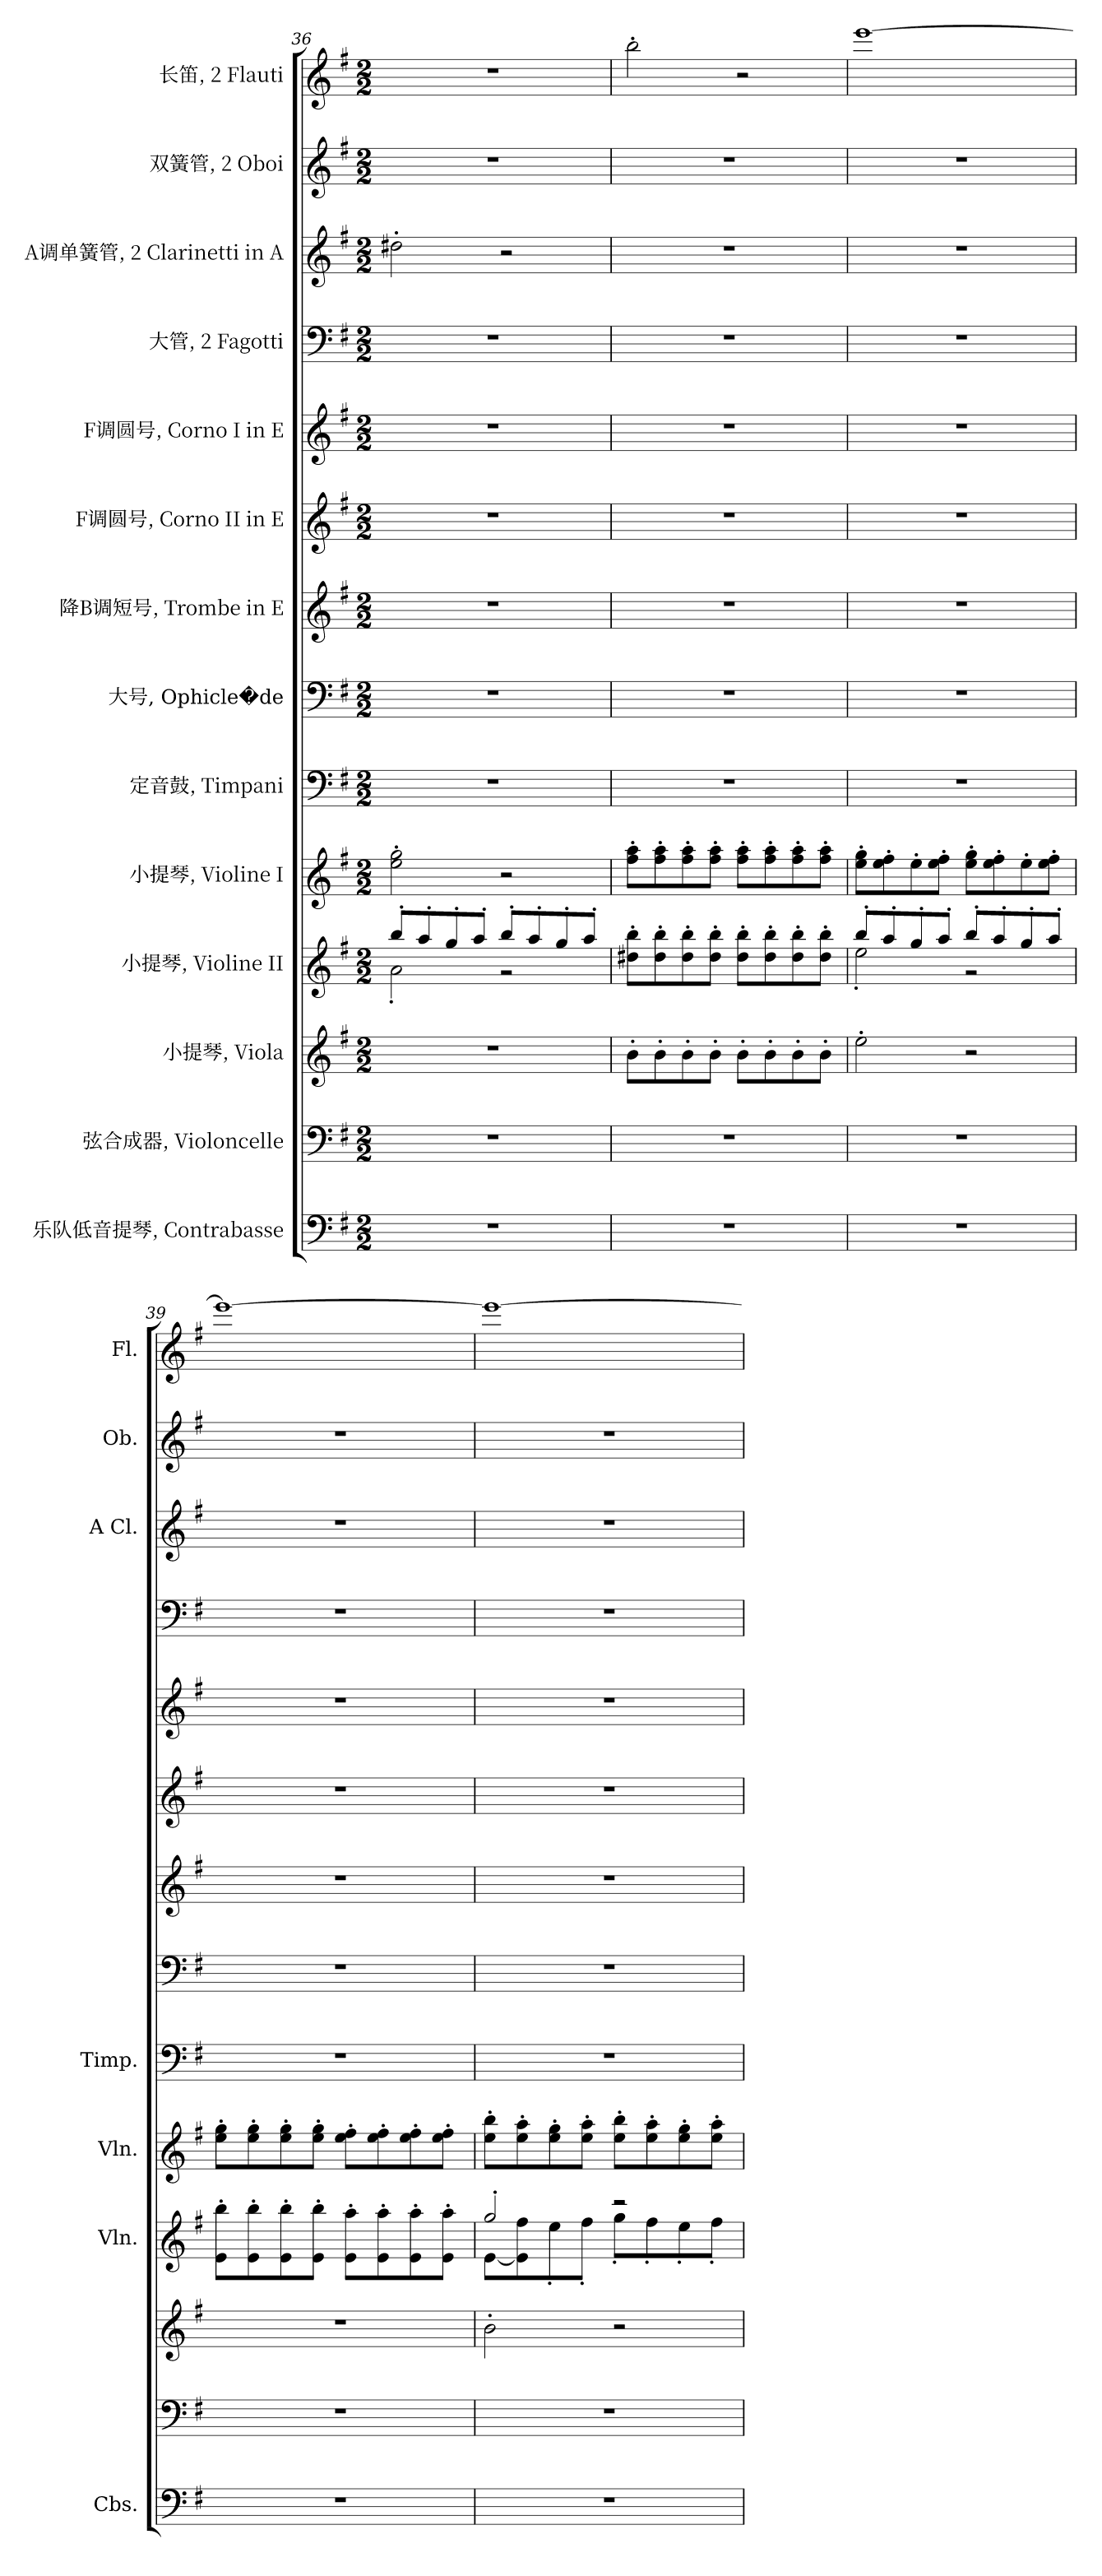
**kern	**kern	**kern	**kern	**kern	**kern	**kern	**kern	**kern	**kern	**kern	**kern	**kern	**kern
*part14	*part13	*part12	*part11	*part10	*part9	*part8	*part7	*part6	*part5	*part4	*part3	*part2	*part1
*staff14	*staff13	*staff12	*staff11	*staff10	*staff9	*staff8	*staff7	*staff6	*staff5	*staff4	*staff3	*staff2	*staff1
*I"乐队低音提琴, Contrabasse	*I"弦合成器, Violoncelle	*I"小提琴, Viola	*I"小提琴, Violine II	*I"小提琴, Violine I	*I"定音鼓, Timpani	*I"大号, Ophicle�de	*I"降B调短号, Trombe in E	*I"F调圆号, Corno II in E	*I"F调圆号, Corno I in E	*I"大管, 2 Fagotti	*I"A调单簧管, 2 Clarinetti in A	*I"双簧管, 2 Oboi	*I"长笛, 2 Flauti
*I'Cbs.	*	*	*I'Vln.	*I'Vln.	*I'Timp.	*	*	*	*	*	*I'A Cl.	*I'Ob.	*I'Fl.
*clefF4	*clefF4	*clefG2	*clefG2	*clefG2	*clefF4	*clefF4	*clefG2	*clefG2	*clefG2	*clefF4	*clefG2	*clefG2	*clefG2
*ITrd7c12	*	*	*	*	*	*	*ITrd1c2	*ITrd4c7	*ITrd4c7	*	*ITrd2c3	*	*
*k[f#]	*k[f#]	*k[f#]	*k[f#]	*k[f#]	*k[f#]	*k[f#]	*k[b-]	*k[]	*k[]	*k[f#]	*k[f#c#g#d#]	*k[f#]	*k[f#]
*M2/2	*M2/2	*M2/2	*M2/2	*M2/2	*M2/2	*M2/2	*M2/2	*M2/2	*M2/2	*M2/2	*M2/2	*M2/2	*M2/2
*MM258	*MM258	*MM258	*MM258	*MM258	*MM258	*MM258	*MM258	*MM258	*MM258	*MM258	*MM258	*MM258	*MM258
=36	=36	=36	=36	=36	=36	=36	=36	=36	=36	=36	=36	=36	=36
*	*	*	*^	*	*	*	*	*	*	*	*	*	*
1r	1r	1r	8bb'/L	2a'\	2ee\' 2gg\'	1r	1r	1r	1r	1r	1r	2b#X'\	1r	1r
.	.	.	8aa'/	.	.	.	.	.	.	.	.	.	.	.
.	.	.	8gg'/	.	.	.	.	.	.	.	.	.	.	.
.	.	.	8aa'/J	.	.	.	.	.	.	.	.	.	.	.
.	.	.	8bb'/L	2r	2r	.	.	.	.	.	.	2r	.	.
.	.	.	8aa'/	.	.	.	.	.	.	.	.	.	.	.
.	.	.	8gg'/	.	.	.	.	.	.	.	.	.	.	.
.	.	.	8aa'/J	.	.	.	.	.	.	.	.	.	.	.
*	*	*	*v	*v	*	*	*	*	*	*	*	*	*	*
!!LO:PB:g=z
=37	=37	=37	=37	=37	=37	=37	=37	=37	=37	=37	=37	=37	=37
*	*	*	*	*	*	*	*	*	*	*	*	*	*MM258
1r	1r	8b'\L	8dd#X\' 8bb\'L	8ff#\' 8aa\'L	1r	1r	1r	1r	1r	1r	1r	1r	2bb'\
.	.	8b'\	8dd#\' 8bb\'	8ff#\' 8aa\'	.	.	.	.	.	.	.	.	.
.	.	8b'\	8dd#\' 8bb\'	8ff#\' 8aa\'	.	.	.	.	.	.	.	.	.
.	.	8b'\J	8dd#\' 8bb\'J	8ff#\' 8aa\'J	.	.	.	.	.	.	.	.	.
*	*	*	*	*	*	*	*	*	*	*	*	*	*MM261
.	.	8b'\L	8dd#\' 8bb\'L	8ff#\' 8aa\'L	.	.	.	.	.	.	.	.	2r
.	.	8b'\	8dd#\' 8bb\'	8ff#\' 8aa\'	.	.	.	.	.	.	.	.	.
.	.	8b'\	8dd#\' 8bb\'	8ff#\' 8aa\'	.	.	.	.	.	.	.	.	.
.	.	8b'\J	8dd#\' 8bb\'J	8ff#\' 8aa\'J	.	.	.	.	.	.	.	.	.
=38	=38	=38	=38	=38	=38	=38	=38	=38	=38	=38	=38	=38	=38
*	*	*	*	*	*	*	*	*	*	*	*	*	*MM258
*	*	*	*^	*	*	*	*	*	*	*	*	*	*
1r	1r	2ee'\	8bb'/L	2ee'\	8ee\' 8gg\'L	1r	1r	1r	1r	1r	1r	1r	1r	[1eee
.	.	.	8aa'/	.	8ee\' 8ff#\'	.	.	.	.	.	.	.	.	.
.	.	.	8gg'/	.	8ee'\	.	.	.	.	.	.	.	.	.
.	.	.	8aa'/J	.	8ee\' 8ff#\'J	.	.	.	.	.	.	.	.	.
.	.	2r	8bb'/L	2r	8ee\' 8gg\'L	.	.	.	.	.	.	.	.	.
.	.	.	8aa'/	.	8ee\' 8ff#\'	.	.	.	.	.	.	.	.	.
.	.	.	8gg'/	.	8ee'\	.	.	.	.	.	.	.	.	.
.	.	.	8aa'/J	.	8ee\' 8ff#\'J	.	.	.	.	.	.	.	.	.
*	*	*	*v	*v	*	*	*	*	*	*	*	*	*	*
=39	=39	=39	=39	=39	=39	=39	=39	=39	=39	=39	=39	=39	=39
*	*	*	*	*	*	*	*	*	*	*	*	*	*MM258
1r	1r	1r	8e\' 8bb\'L	8ee\' 8gg\'L	1r	1r	1r	1r	1r	1r	1r	1r	1eee_
.	.	.	8e\' 8bb\'	8ee\' 8gg\'	.	.	.	.	.	.	.	.	.
.	.	.	8e\' 8bb\'	8ee\' 8gg\'	.	.	.	.	.	.	.	.	.
.	.	.	8e\' 8bb\'J	8ee\' 8gg\'J	.	.	.	.	.	.	.	.	.
.	.	.	8e\' 8aa\'L	8ee\' 8ff#\'L	.	.	.	.	.	.	.	.	.
.	.	.	8e\' 8aa\'	8ee\' 8ff#\'	.	.	.	.	.	.	.	.	.
.	.	.	8e\' 8aa\'	8ee\' 8ff#\'	.	.	.	.	.	.	.	.	.
.	.	.	8e\' 8aa\'J	8ee\' 8ff#\'J	.	.	.	.	.	.	.	.	.
!!LO:PB:g=z
=40	=40	=40	=40	=40	=40	=40	=40	=40	=40	=40	=40	=40	=40
*	*	*	*	*	*	*	*	*	*	*	*	*	*MM258
*	*	*	*^	*	*	*	*	*	*	*	*	*	*
1r	1r	2b'\	2gg'/	[8e\L	8ee\' 8bb\'L	1r	1r	1r	1r	1r	1r	1r	1r	1eee_
.	.	.	.	8e\] 8ff#\	8ee\' 8aa\'	.	.	.	.	.	.	.	.	.
.	.	.	.	8ee'\	8ee\' 8gg\'	.	.	.	.	.	.	.	.	.
.	.	.	.	8ff#'\J	8ee\' 8aa\'J	.	.	.	.	.	.	.	.	.
.	.	2r	2r	8gg'\L	8ee\' 8bb\'L	.	.	.	.	.	.	.	.	.
.	.	.	.	8ff#'\	8ee\' 8aa\'	.	.	.	.	.	.	.	.	.
.	.	.	.	8ee'\	8ee\' 8gg\'	.	.	.	.	.	.	.	.	.
.	.	.	.	8ff#'\J	8ee\' 8aa\'J	.	.	.	.	.	.	.	.	.
*	*	*	*v	*v	*	*	*	*	*	*	*	*	*	*
=	=	=	=	=	=	=	=	=	=	=	=	=	=
*-	*-	*-	*-	*-	*-	*-	*-	*-	*-	*-	*-	*-	*-
